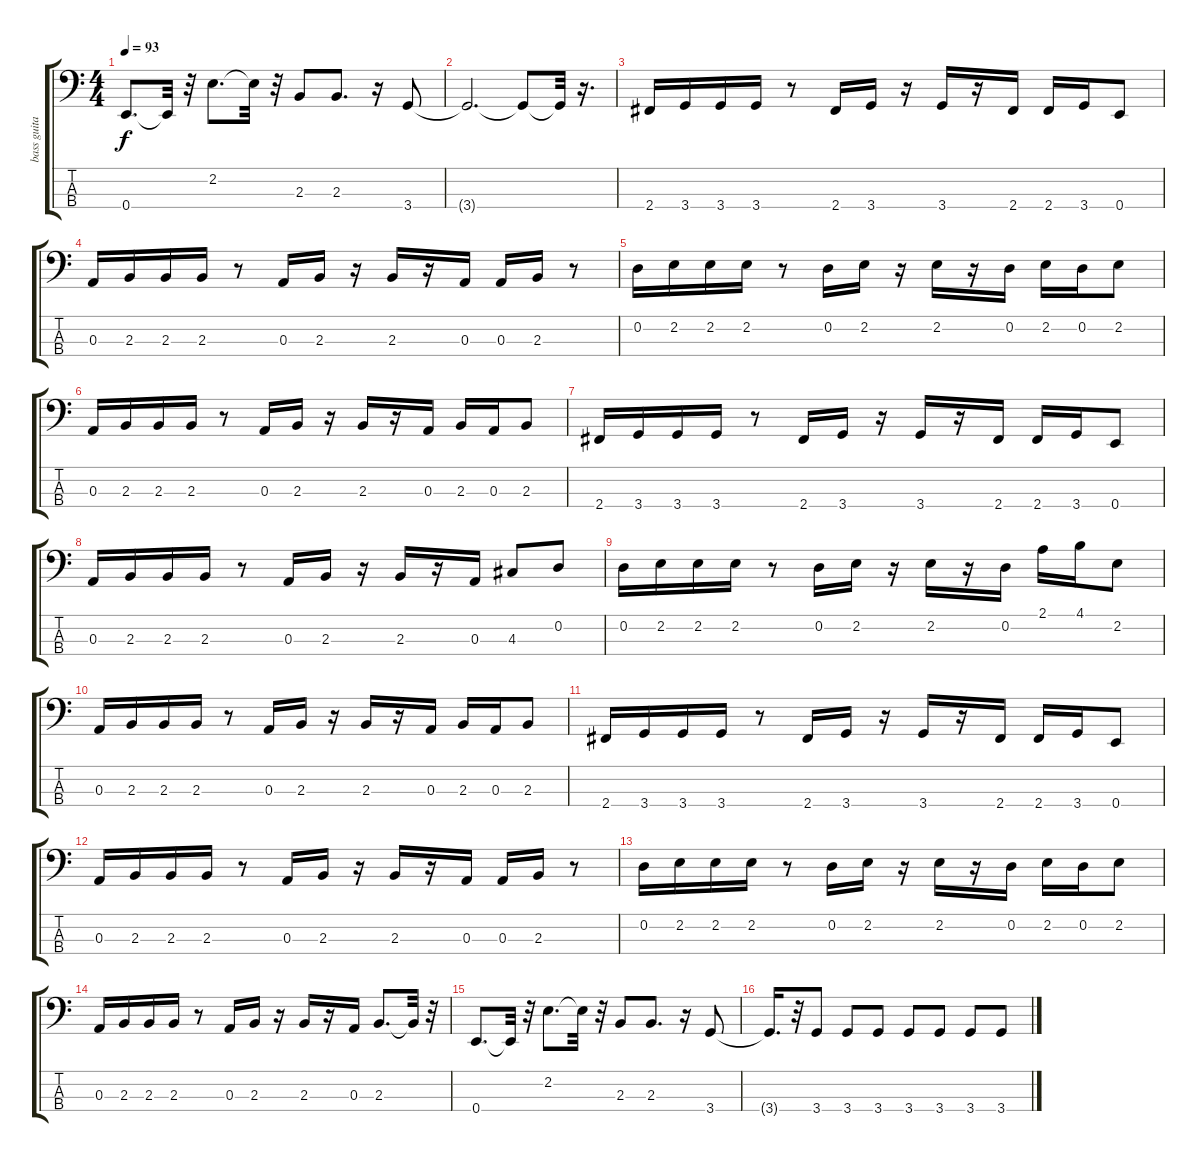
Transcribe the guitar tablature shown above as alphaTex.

\track ("bass guitar" "bass guita") {instrument electricbassfinger}
\staff {score tabs}
\tuning (G2 D2 A1 E1) {hide}
\ts (4 4)
\tempo 93
\clef f4
\ks c
0.4.8{d dy f} 0.4{t}.32 r.32 2.2.8{d} 2.2{t}.32 r.32 2.3.8 2.3.8{d} r.16 3.4.8 |
3.4{t}.2{d} 3.4{t}.8 3.4{t}.32 r.16{d} |
2.4.16 3.4.16 3.4.16 3.4.16 r.8 2.4.16 3.4.16 r.16 3.4.16 r.16 2.4.16 2.4.16 3.4.16 0.4.8 |
0.3.16 2.3.16 2.3.16 2.3.16 r.8 0.3.16 2.3.16 r.16 2.3.16 r.16 0.3.16 0.3.16 2.3.16 r.8 |
0.2.16 2.2.16 2.2.16 2.2.16 r.8 0.2.16 2.2.16 r.16 2.2.16 r.16 0.2.16 2.2.16 0.2.16 2.2.8 |
0.3.16 2.3.16 2.3.16 2.3.16 r.8 0.3.16 2.3.16 r.16 2.3.16 r.16 0.3.16 2.3.16 0.3.16 2.3.8 |
2.4.16 3.4.16 3.4.16 3.4.16 r.8 2.4.16 3.4.16 r.16 3.4.16 r.16 2.4.16 2.4.16 3.4.16 0.4.8 |
0.3.16 2.3.16 2.3.16 2.3.16 r.8 0.3.16 2.3.16 r.16 2.3.16 r.16 0.3.16 4.3.8 0.2.8 |
0.2.16 2.2.16 2.2.16 2.2.16 r.8 0.2.16 2.2.16 r.16 2.2.16 r.16 0.2.16 2.1.16 4.1.16 2.2.8 |
0.3.16 2.3.16 2.3.16 2.3.16 r.8 0.3.16 2.3.16 r.16 2.3.16 r.16 0.3.16 2.3.16 0.3.16 2.3.8 |
2.4.16 3.4.16 3.4.16 3.4.16 r.8 2.4.16 3.4.16 r.16 3.4.16 r.16 2.4.16 2.4.16 3.4.16 0.4.8 |
0.3.16 2.3.16 2.3.16 2.3.16 r.8 0.3.16 2.3.16 r.16 2.3.16 r.16 0.3.16 0.3.16 2.3.16 r.8 |
0.2.16 2.2.16 2.2.16 2.2.16 r.8 0.2.16 2.2.16 r.16 2.2.16 r.16 0.2.16 2.2.16 0.2.16 2.2.8 |
0.3.16 2.3.16 2.3.16 2.3.16 r.8 0.3.16 2.3.16 r.16 2.3.16 r.16 0.3.16 2.3.8{d} 2.3{t}.32 r.32 |
0.4.8{d} 0.4{t}.32 r.32 2.2.8{d} 2.2{t}.32 r.32 2.3.8 2.3.8{d} r.16 3.4.8 |
3.4{t}.16{d} r.32 3.4.8 3.4.8 3.4.8 3.4.8 3.4.8 3.4.8 3.4.8
